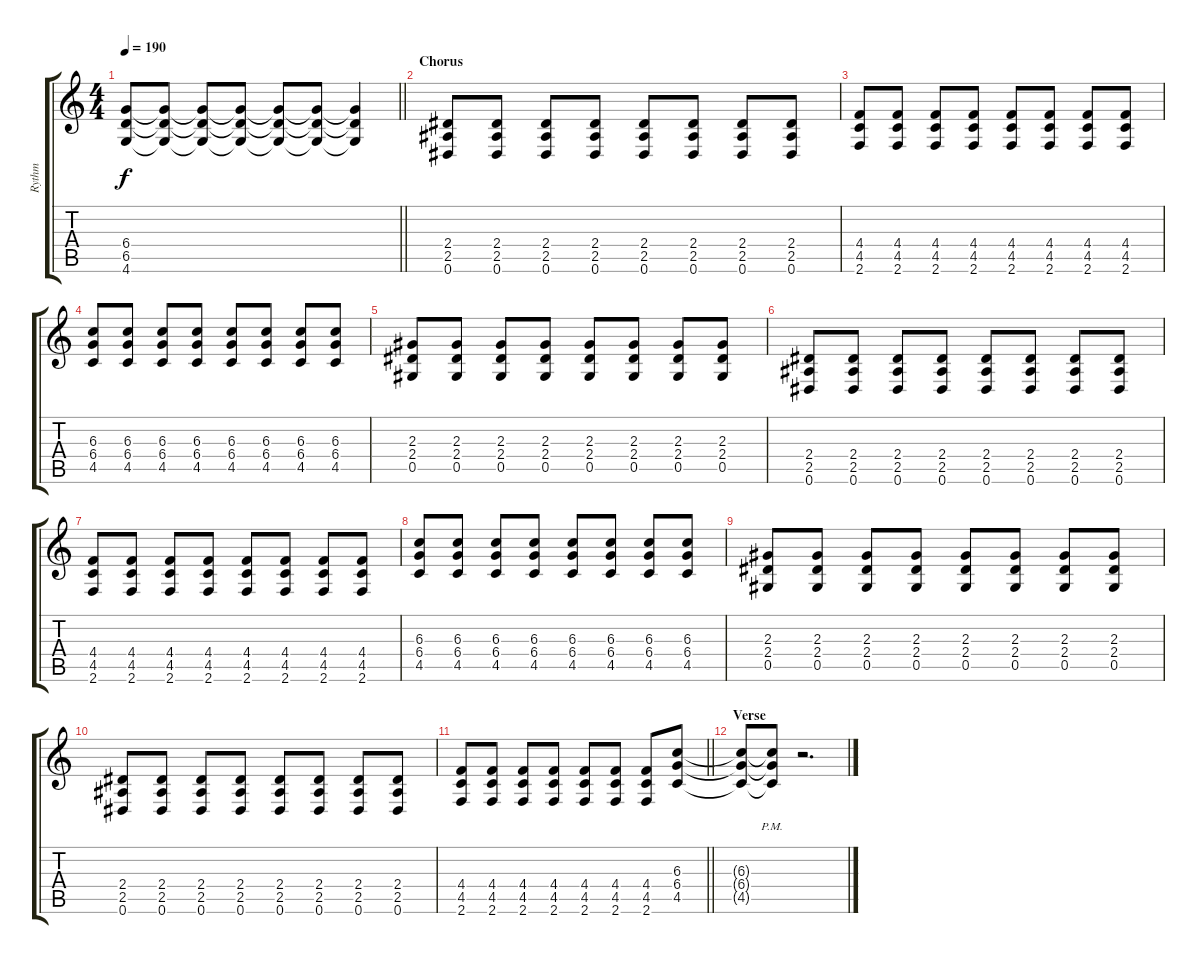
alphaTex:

\track ("Rythm" "Rythm") {instrument distortionguitar}
\staff {score tabs}
\tuning (Eb4 Bb3 Gb3 Db3 Ab2 Eb2) {hide}
\ts (4 4)
\tempo 190
\clef g2
\barLineRight lightlight
\ks c
(6.4{t} 6.5{t} 4.6{t}).8{dy f} (6.4{t} 6.5{t} 4.6{t}).8 (6.4{t} 6.5{t} 4.6{t}).8 (6.4{t} 6.5{t} 4.6{t}).8 (6.4{t} 6.5{t} 4.6{t}).8 (6.4{t} 6.5{t} 4.6{t}).8 (6.4{t} 6.5{t} 4.6{t}).4 |
\section ("" "Chorus ")
(2.4 2.5 0.6).8 (2.4 2.5 0.6).8 (2.4 2.5 0.6).8 (2.4 2.5 0.6).8 (2.4 2.5 0.6).8 (2.4 2.5 0.6).8 (2.4 2.5 0.6).8 (2.4 2.5 0.6).8 |
(4.4 4.5 2.6).8 (4.4 4.5 2.6).8 (4.4 4.5 2.6).8 (4.4 4.5 2.6).8 (4.4 4.5 2.6).8 (4.4 4.5 2.6).8 (4.4 4.5 2.6).8 (4.4 4.5 2.6).8 |
(6.3 6.4 4.5).8 (6.3 6.4 4.5).8 (6.3 6.4 4.5).8 (6.3 6.4 4.5).8 (6.3 6.4 4.5).8 (6.3 6.4 4.5).8 (6.3 6.4 4.5).8 (6.3 6.4 4.5).8 |
(2.3 2.4 0.5).8 (2.3 2.4 0.5).8 (2.3 2.4 0.5).8 (2.3 2.4 0.5).8 (2.3 2.4 0.5).8 (2.3 2.4 0.5).8 (2.3 2.4 0.5).8 (2.3 2.4 0.5).8 |
(2.4 2.5 0.6).8 (2.4 2.5 0.6).8 (2.4 2.5 0.6).8 (2.4 2.5 0.6).8 (2.4 2.5 0.6).8 (2.4 2.5 0.6).8 (2.4 2.5 0.6).8 (2.4 2.5 0.6).8 |
(4.4 4.5 2.6).8 (4.4 4.5 2.6).8 (4.4 4.5 2.6).8 (4.4 4.5 2.6).8 (4.4 4.5 2.6).8 (4.4 4.5 2.6).8 (4.4 4.5 2.6).8 (4.4 4.5 2.6).8 |
(6.3 6.4 4.5).8 (6.3 6.4 4.5).8 (6.3 6.4 4.5).8 (6.3 6.4 4.5).8 (6.3 6.4 4.5).8 (6.3 6.4 4.5).8 (6.3 6.4 4.5).8 (6.3 6.4 4.5).8 |
(2.3 2.4 0.5).8 (2.3 2.4 0.5).8 (2.3 2.4 0.5).8 (2.3 2.4 0.5).8 (2.3 2.4 0.5).8 (2.3 2.4 0.5).8 (2.3 2.4 0.5).8 (2.3 2.4 0.5).8 |
(2.4 2.5 0.6).8 (2.4 2.5 0.6).8 (2.4 2.5 0.6).8 (2.4 2.5 0.6).8 (2.4 2.5 0.6).8 (2.4 2.5 0.6).8 (2.4 2.5 0.6).8 (2.4 2.5 0.6).8 |
\barLineRight lightlight
(4.4 4.5 2.6).8 (4.4 4.5 2.6).8 (4.4 4.5 2.6).8 (4.4 4.5 2.6).8 (4.4 4.5 2.6).8 (4.4 4.5 2.6).8 (4.4 4.5 2.6).8 (6.3 6.4 4.5).8 |
\section ("" "Verse ")
(6.3{t} 6.4{t} 4.5{t}).8 (6.3{pm t} 6.4{pm t} 4.5{pm t}).8 r.2{d}
